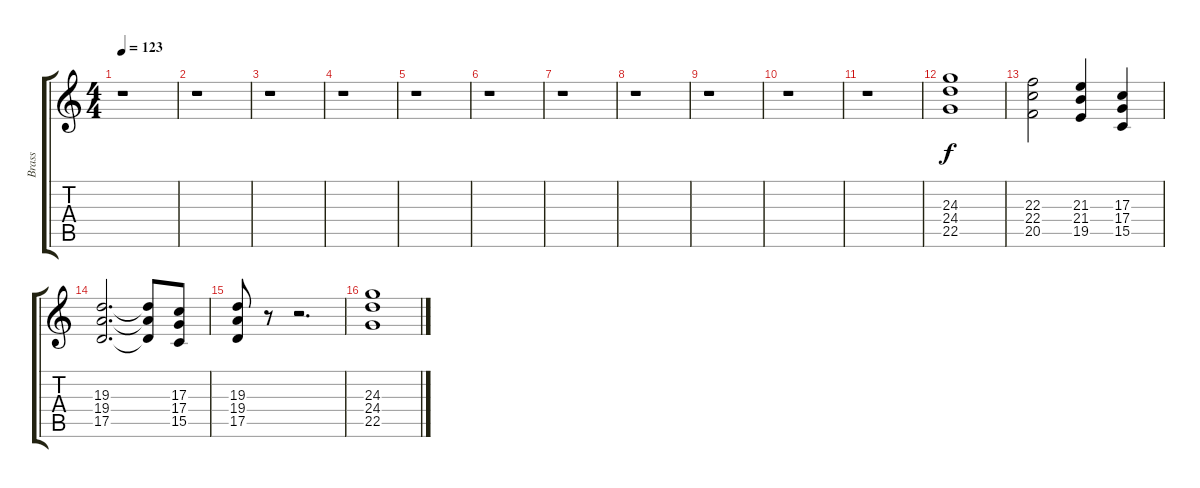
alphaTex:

\track ("Brass" "Brass") {instrument brasssection}
\staff {score tabs}
\tuning (E4 B3 G3 D3 A2 E2) {hide}
\ts (4 4)
\tempo 123
\clef g2
\ks c
r.1{dy f} |
r.1 |
r.1 |
r.1 |
r.1 |
r.1 |
r.1 |
r.1 |
r.1 |
r.1 |
r.1 |
(24.3 24.4 22.5).1 |
(22.3 22.4 20.5).2 (21.3 21.4 19.5).4 (17.3 17.4 15.5).4 |
(19.3 19.4 17.5).2{d} (19.3{t} 19.4{t} 17.5{t}).8 (17.3 17.4 15.5).8 |
(19.3 19.4 17.5).8 r.8 r.2{d} |
(24.3 24.4 22.5).1
